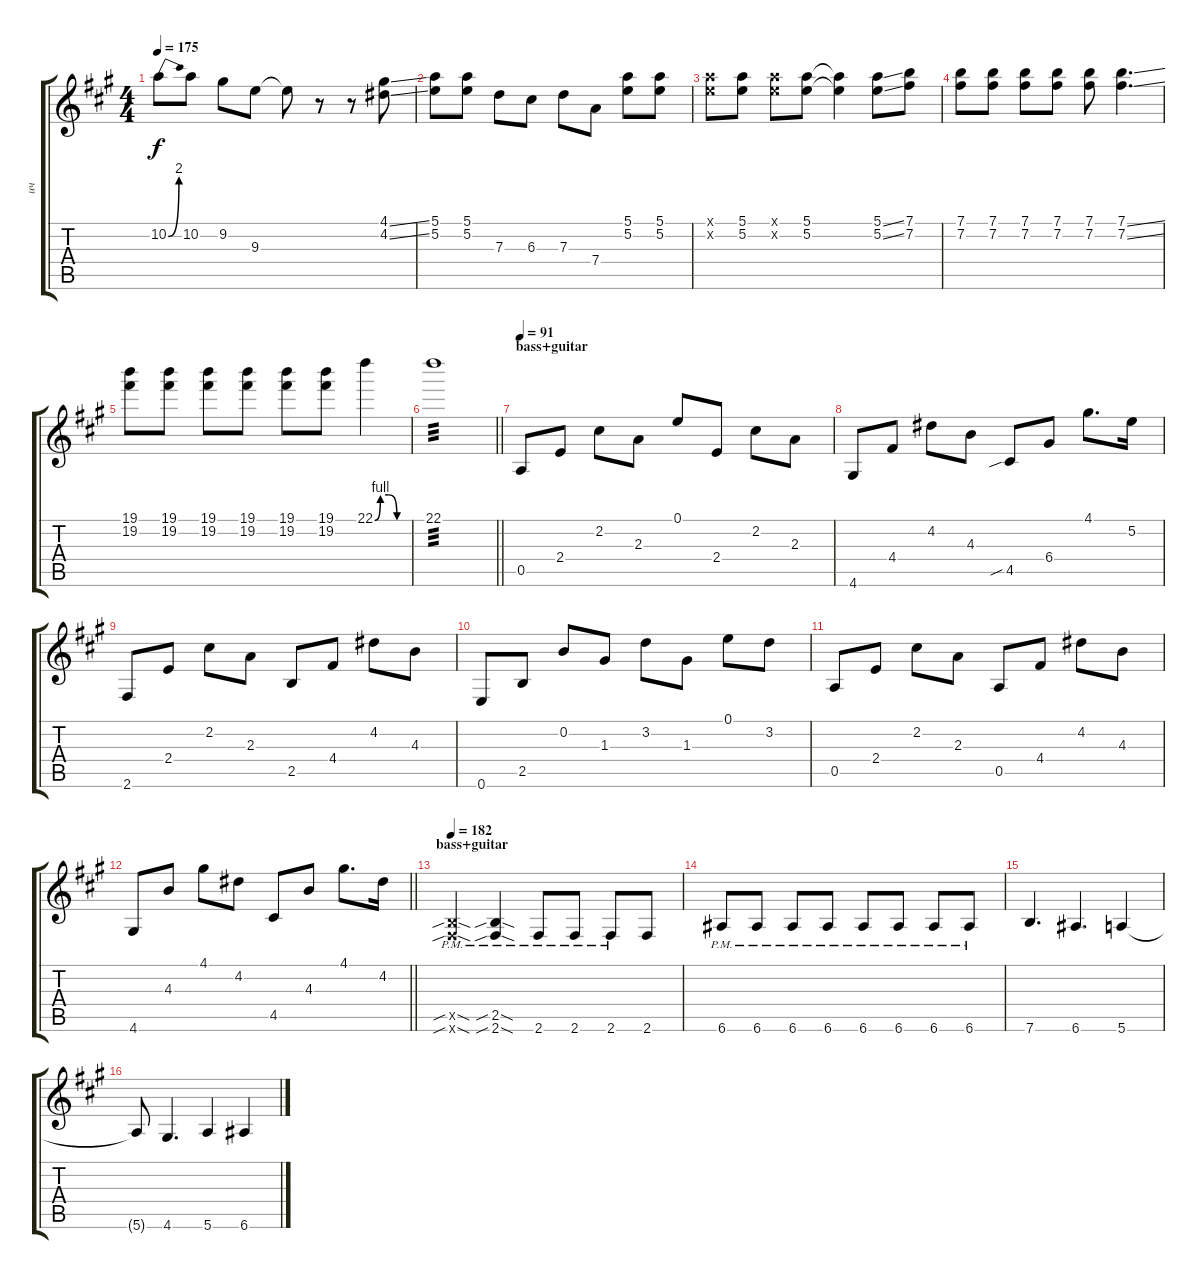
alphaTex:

\track ("ич" "ич") {instrument distortionguitar}
\staff {score tabs}
\tuning (E4 B3 G3 D3 A2 E2) {hide}
\ts (4 4)
\tempo 175
\clef g2
\ks a
10.2{be (bend 0 0 60 8)}.8{dy f} 10.2.8 9.2.8 9.3.8 9.3{t}.8 r.8 r.8 (4.1{ss} 4.2{ss}).8 |
(5.1 5.2).8 (5.1 5.2).8 7.3.8 6.3.8 7.3.8 7.4.8 (5.1 5.2).8 (5.1 5.2).8 |
(5.1{x} 5.2{x}).8 (5.1 5.2).8 (5.1{x} 5.2{x}).8 (5.1 5.2).8 (5.1{t} 5.2{t}).4 (5.1{ss} 5.2{ss}).8 (7.1 7.2).8 |
(7.1 7.2).8 (7.1 7.2).8 (7.1 7.2).8 (7.1 7.2).8 (7.1 7.2).8 (7.1{ss} 7.2{ss}).4{d} |
(19.1 19.2).8 (19.1 19.2).8 (19.1 19.2).8 (19.1 19.2).8 (19.1 19.2).8 (19.1 19.2).8 22.1{be (custom 0 0 10 4 25 4 40 0 60 0)}.4 |
\barLineRight lightlight
22.1.1{tp 3} |
\section ("" "bass+guitar")
\tempo 91
0.5.8{volume 12 instrument distortionguitar} 2.4.8 2.2.8 2.3.8 0.1.8 2.4.8 2.2.8 2.3.8 |
4.6.8 4.4.8 4.2.8 4.3.8 4.5{sib}.8 6.4.8 4.1.8{d} 5.2.16 |
2.6.8 2.4.8 2.2.8 2.3.8 2.5.8 4.4.8 4.2.8 4.3.8 |
0.6.8 2.5.8 0.2.8 1.3.8 3.2.8 1.3.8 0.1.8 3.2.8 |
0.5.8 2.4.8 2.2.8 2.3.8 0.5.8 4.4.8 4.2.8 4.3.8 |
\barLineRight lightlight
4.6.8 4.3.8 4.1.8 4.2.8 4.5.8 4.3.8 4.1.8{d} 4.2.16 |
\section ("" "bass+guitar")
\tempo 182
(2.5{sib sod x} 2.6{sib sod pm x}).4 (2.5{sib sod} 2.6{sib sod pm}).4 2.6{pm}.8 2.6{pm}.8 2.6{pm}.8 2.6.8 |
6.6{pm}.8 6.6{pm}.8 6.6{pm}.8 6.6{pm}.8 6.6{pm}.8 6.6{pm}.8 6.6{pm}.8 6.6{pm}.8 |
7.6.4{d} 6.6.4{d} 5.6.4 |
5.6{t}.8 4.6.4{d} 5.6.4 6.6.4
